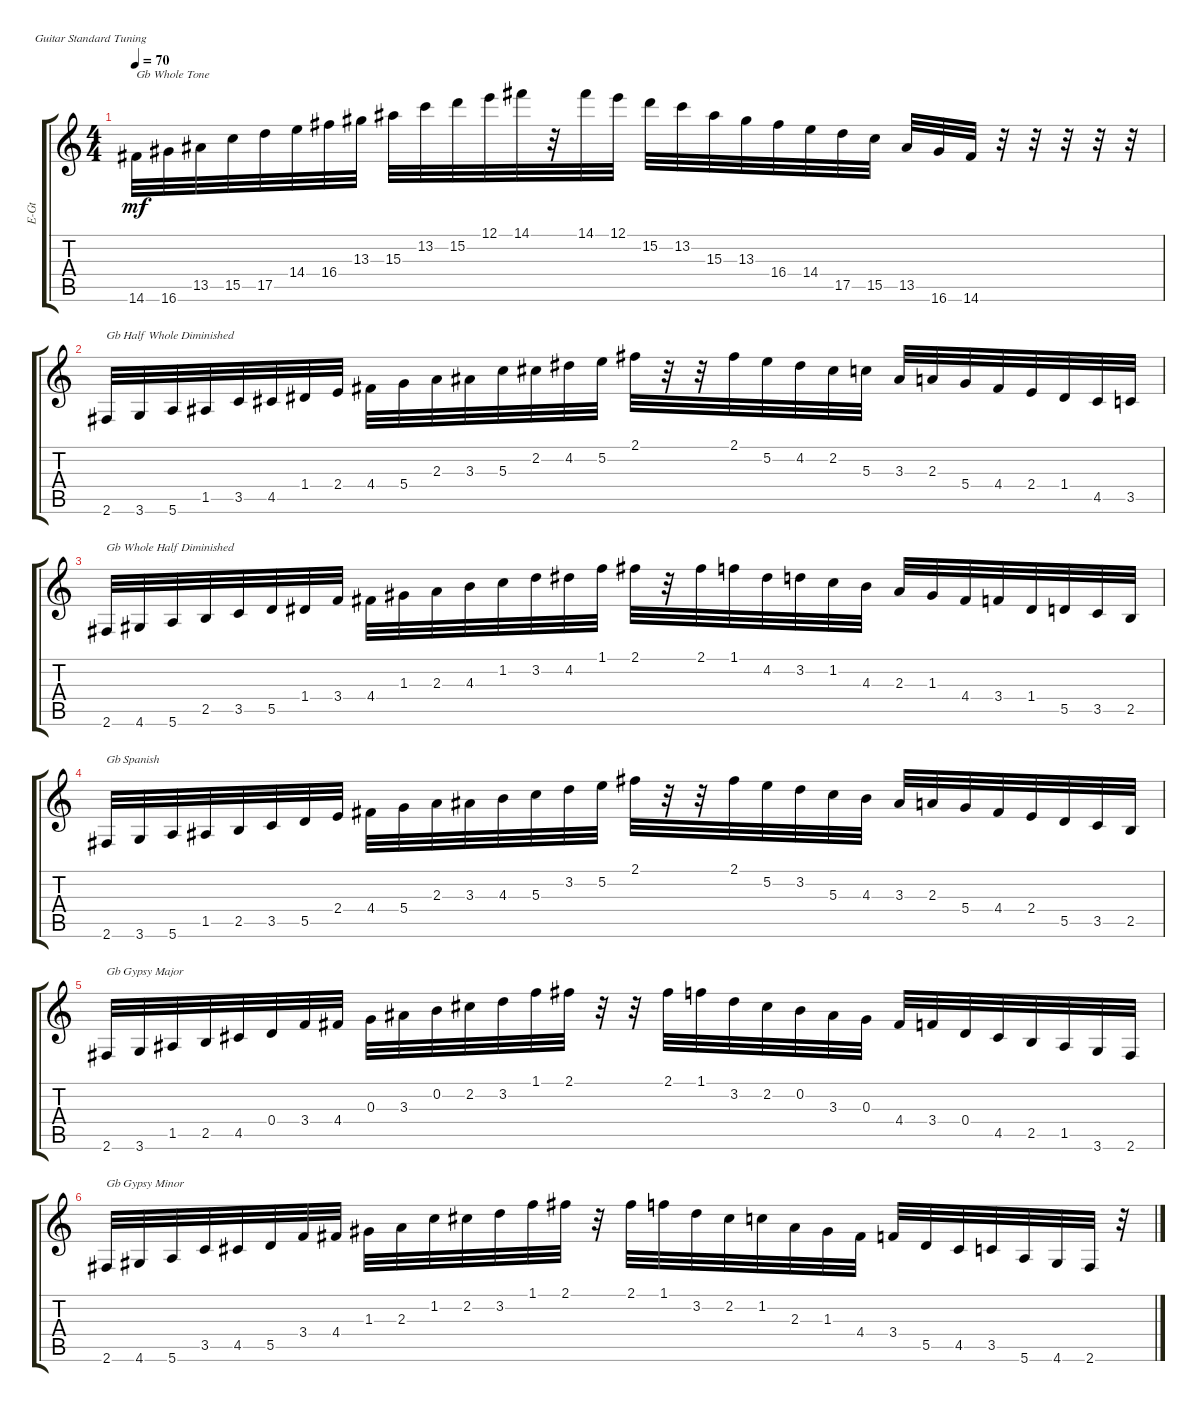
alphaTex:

\defaultSystemsLayout 4
\bracketExtendMode groupsimilarinstruments
\otherSystemsTrackNameOrientation horizontal
\track ("Electric Guitar" "E-Gt") {instrument overdrivenguitar}
\staff {score tabs}
\tuning (E4 B3 G3 D3 A2 E2)
\ts (4 4)
\tempo 70
\clef g2
\ks c
14.6{acc #}.32{txt "Gb Whole Tone" dy mf beam Down} 16.6{acc #}.32{beam Down} 13.5{acc #}.32{beam Down} 15.5.32{beam Down} 17.5.32{beam Down} 14.4.32{beam Down} 16.4{acc #}.32{beam Down} 13.3{acc #}.32{beam Down} 15.3{acc #}.32{beam Down} 13.2.32{beam Down} 15.2.32{beam Down} 12.1.32{beam Down} 14.1{acc #}.32{beam Down} r.32{beam Down} 14.1{acc #}.32{beam Down} 12.1.32{beam Down} 15.2.32{beam Down} 13.2.32{beam Down} 15.3{acc #}.32{beam Down} 13.3{acc #}.32{beam Down} 16.4{acc #}.32{beam Down} 14.4.32{beam Down} 17.5.32{beam Down} 15.5.32{beam Down} 13.5{acc #}.32{beam Up} 16.6{acc #}.32{beam Up} 14.6{acc #}.32{beam Up} r.32{beam Down} r.32{beam Down} r.32{beam Down} r.32{beam Down} r.32{beam Down} |
2.6{acc #}.32{txt "Gb Half Whole Diminished" beam Up} 3.6.32{beam Up} 5.6.32{beam Up} 1.5{acc #}.32{beam Up} 3.5.32{beam Up} 4.5{acc #}.32{beam Up} 1.4{acc #}.32{beam Up} 2.4.32{beam Up} 4.4{acc #}.32{beam Down} 5.4.32{beam Down} 2.3.32{beam Down} 3.3{acc #}.32{beam Down} 5.3.32{beam Down} 2.2{acc #}.32{beam Down} 4.2{acc #}.32{beam Down} 5.2.32{beam Down} 2.1{acc #}.32{beam Down} r.32{beam Down} r.32{beam Down} 2.1{acc #}.32{beam Down} 5.2.32{beam Down} 4.2{acc #}.32{beam Down} 2.2{acc #}.32{beam Down} 5.3.32{beam Down} 3.3{acc #}.32{beam Up} 2.3.32{beam Up} 5.4.32{beam Up} 4.4{acc #}.32{beam Up} 2.4.32{beam Up} 1.4{acc #}.32{beam Up} 4.5{acc #}.32{beam Up} 3.5.32{beam Up} |
2.6{acc #}.32{txt "Gb Whole Half Diminished" beam Up} 4.6{acc #}.32{beam Up} 5.6.32{beam Up} 2.5.32{beam Up} 3.5.32{beam Up} 5.5.32{beam Up} 1.4{acc #}.32{beam Up} 3.4.32{beam Up} 4.4{acc #}.32{beam Down} 1.3{acc #}.32{beam Down} 2.3.32{beam Down} 4.3.32{beam Down} 1.2.32{beam Down} 3.2.32{beam Down} 4.2{acc #}.32{beam Down} 1.1.32{beam Down} 2.1{acc #}.32{beam Down} r.32{beam Down} 2.1{acc #}.32{beam Down} 1.1.32{beam Down} 4.2{acc #}.32{beam Down} 3.2.32{beam Down} 1.2.32{beam Down} 4.3.32{beam Down} 2.3.32{beam Up} 1.3{acc #}.32{beam Up} 4.4{acc #}.32{beam Up} 3.4.32{beam Up} 1.4{acc #}.32{beam Up} 5.5.32{beam Up} 3.5.32{beam Up} 2.5.32{beam Up} |
2.6{acc #}.32{txt "Gb Spanish" beam Up} 3.6.32{beam Up} 5.6.32{beam Up} 1.5{acc #}.32{beam Up} 2.5.32{beam Up} 3.5.32{beam Up} 5.5.32{beam Up} 2.4.32{beam Up} 4.4{acc #}.32{beam Down} 5.4.32{beam Down} 2.3.32{beam Down} 3.3{acc #}.32{beam Down} 4.3.32{beam Down} 5.3.32{beam Down} 3.2.32{beam Down} 5.2.32{beam Down} 2.1{acc #}.32{beam Down} r.32{beam Down} r.32{beam Down} 2.1{acc #}.32{beam Down} 5.2.32{beam Down} 3.2.32{beam Down} 5.3.32{beam Down} 4.3.32{beam Down} 3.3{acc #}.32{beam Up} 2.3.32{beam Up} 5.4.32{beam Up} 4.4{acc #}.32{beam Up} 2.4.32{beam Up} 5.5.32{beam Up} 3.5.32{beam Up} 2.5.32{beam Up} |
2.6{acc #}.32{txt "Gb Gypsy Major" beam Up} 3.6.32{beam Up} 1.5{acc #}.32{beam Up} 2.5.32{beam Up} 4.5{acc #}.32{beam Up} 0.4.32{beam Up} 3.4.32{beam Up} 4.4{acc #}.32{beam Up} 0.3.32{beam Down} 3.3{acc #}.32{beam Down} 0.2.32{beam Down} 2.2{acc #}.32{beam Down} 3.2.32{beam Down} 1.1.32{beam Down} 2.1{acc #}.32{beam Down} r.32{beam Down} r.32{beam Down} 2.1{acc #}.32{beam Down} 1.1.32{beam Down} 3.2.32{beam Down} 2.2{acc #}.32{beam Down} 0.2.32{beam Down} 3.3{acc #}.32{beam Down} 0.3.32{beam Down} 4.4{acc #}.32{beam Up} 3.4.32{beam Up} 0.4.32{beam Up} 4.5{acc #}.32{beam Up} 2.5.32{beam Up} 1.5{acc #}.32{beam Up} 3.6.32{beam Up} 2.6{acc #}.32{beam Up} |
2.6{acc #}.32{txt "Gb Gypsy Minor" beam Up} 4.6{acc #}.32{beam Up} 5.6.32{beam Up} 3.5.32{beam Up} 4.5{acc #}.32{beam Up} 5.5.32{beam Up} 3.4.32{beam Up} 4.4{acc #}.32{beam Up} 1.3{acc #}.32{beam Down} 2.3.32{beam Down} 1.2.32{beam Down} 2.2{acc #}.32{beam Down} 3.2.32{beam Down} 1.1.32{beam Down} 2.1{acc #}.32{beam Down} r.32{beam Up} 2.1{acc #}.32{beam Down} 1.1.32{beam Down} 3.2.32{beam Down} 2.2{acc #}.32{beam Down} 1.2.32{beam Down} 2.3.32{beam Down} 1.3{acc #}.32{beam Down} 4.4{acc #}.32{beam Down} 3.4.32{beam Up} 5.5.32{beam Up} 4.5{acc #}.32{beam Up} 3.5.32{beam Up} 5.6.32{beam Up} 4.6{acc #}.32{beam Up} 2.6{acc #}.32{beam Up} r.32{beam Up}
